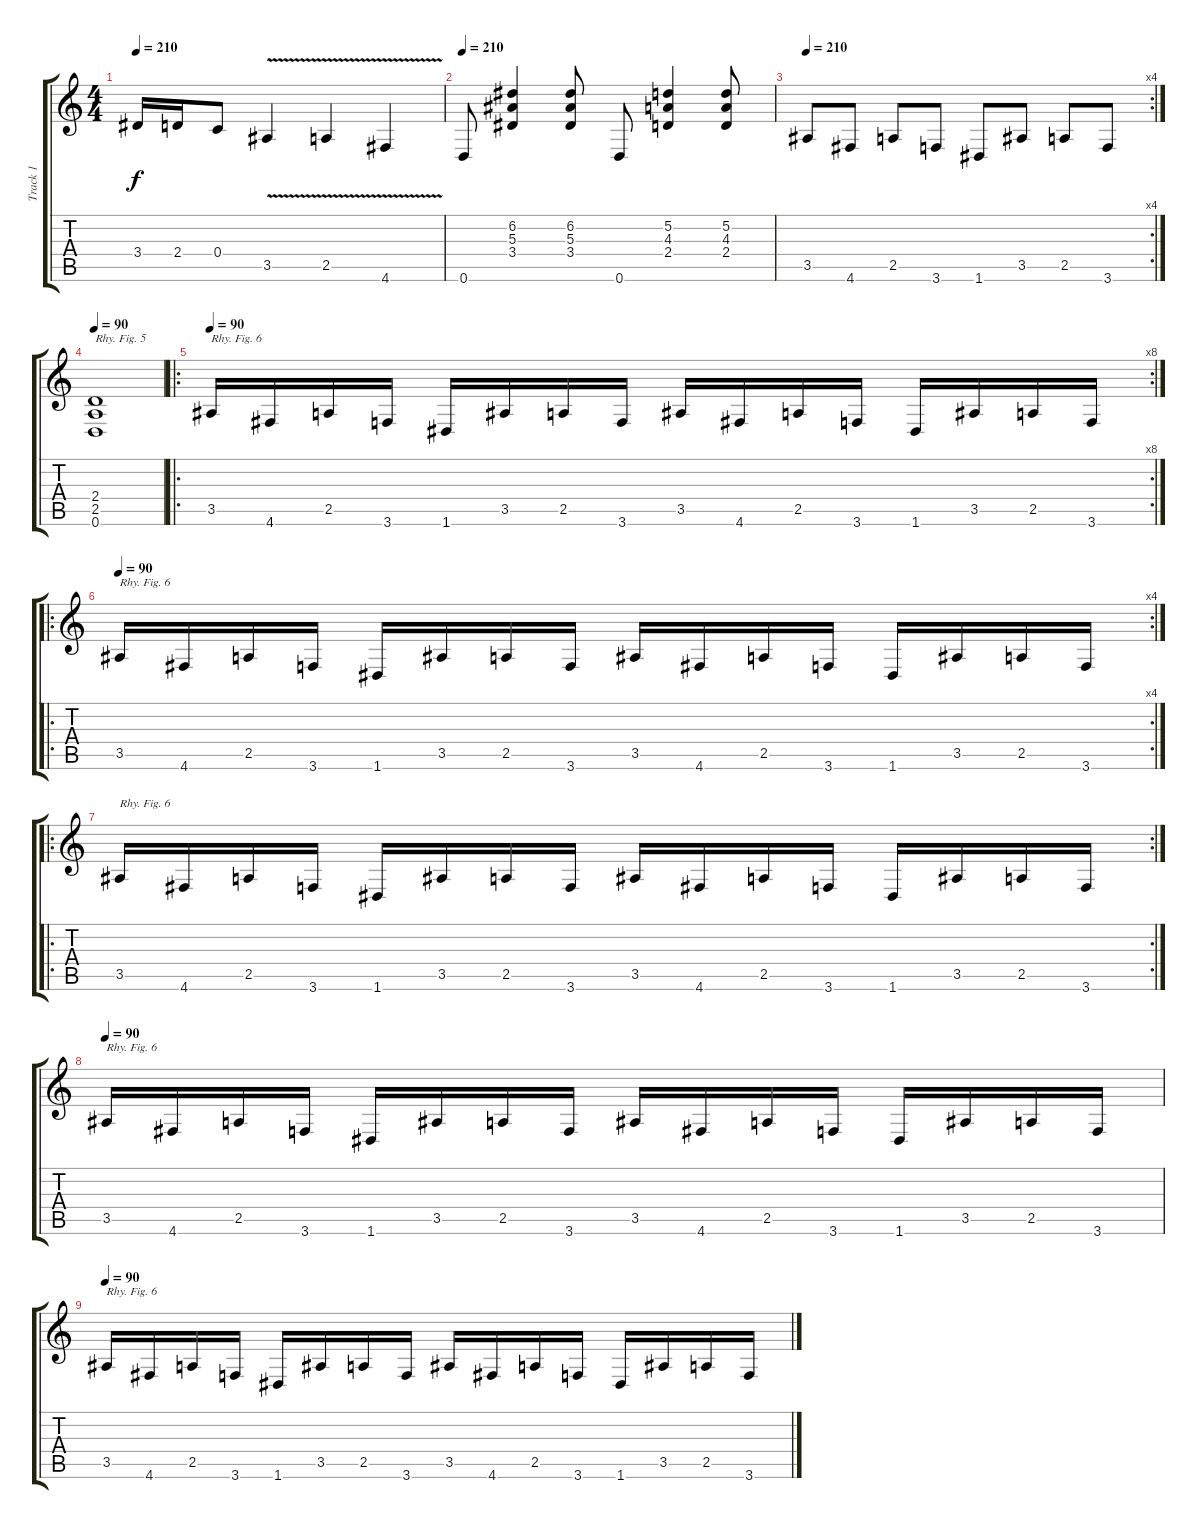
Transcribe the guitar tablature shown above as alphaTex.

\track ("Track 1" "Track 1") {instrument distortionguitar}
\staff {score tabs}
\tuning (D4 A3 F3 C3 G2 D2) {hide}
\ts (4 4)
\tempo 210
\clef g2
\ks c
3.4.16{dy f} 2.4.16 0.4.8 3.5{v}.4 2.5{v}.4 4.6{v}.4 |
\tempo 210
0.6.8 (6.2 5.3 3.4).4 (6.2 5.3 3.4).8 0.6.8 (5.2 4.3 2.4).4 (5.2 4.3 2.4).8 |
\rc 4
\tempo 210
3.5.8 4.6.8 2.5.8 3.6.8 1.6.8 3.5.8 2.5.8 3.6.8 |
\tempo 90
(2.4 2.5 0.6).1{txt "Rhy. Fig. 5"} |
\ro
\rc 8
\tempo 90
3.5.16{txt "Rhy. Fig. 6"} 4.6.16 2.5.16 3.6.16 1.6.16 3.5.16 2.5.16 3.6.16 3.5.16 4.6.16 2.5.16 3.6.16 1.6.16 3.5.16 2.5.16 3.6.16 |
\ro
\rc 4
\tempo 90
3.5.16{txt "Rhy. Fig. 6"} 4.6.16 2.5.16 3.6.16 1.6.16 3.5.16 2.5.16 3.6.16 3.5.16 4.6.16 2.5.16 3.6.16 1.6.16 3.5.16 2.5.16 3.6.16 |
\ro
\rc 2
3.5.16{txt "Rhy. Fig. 6"} 4.6.16 2.5.16 3.6.16 1.6.16 3.5.16 2.5.16 3.6.16 3.5.16 4.6.16 2.5.16 3.6.16 1.6.16 3.5.16 2.5.16 3.6.16 |
\tempo 90
3.5.16{txt "Rhy. Fig. 6" volume 11} 4.6.16 2.5.16 3.6.16 1.6.16 3.5.16 2.5.16 3.6.16 3.5.16{volume 9} 4.6.16 2.5.16 3.6.16 1.6.16 3.5.16 2.5.16 3.6.16 |
\tempo 90
3.5.16{txt "Rhy. Fig. 6" volume 7} 4.6.16 2.5.16 3.6.16 1.6.16 3.5.16 2.5.16 3.6.16 3.5.16{volume 5} 4.6.16 2.5.16 3.6.16 1.6.16{volume 4} 3.5.16 2.5.16{volume 2} 3.6.16
